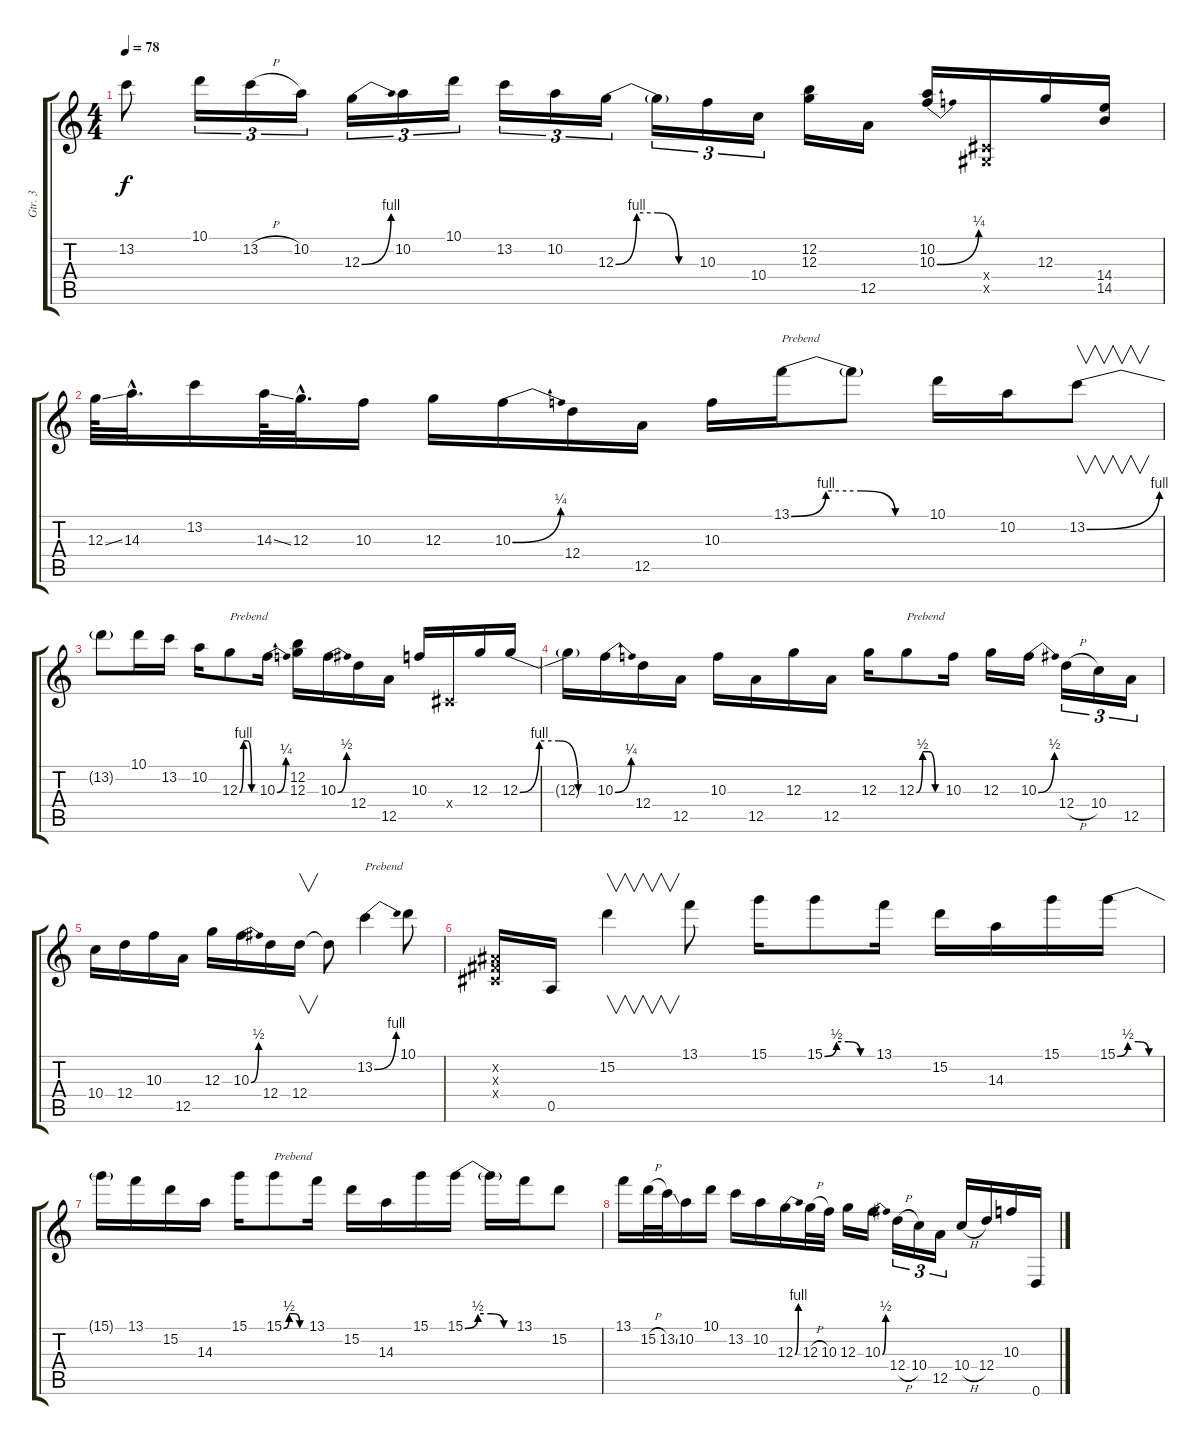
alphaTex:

\track ("Gtr. 3" "Gtr. 3") {instrument overdrivenguitar}
\staff {score tabs}
\tuning (E4 B3 G3 D3 A2 D2) {hide}
\ts (4 4)
\tempo 78
\clef g2
\ks c
13.2{t}.8{dy f} 10.1.16{tu (3 2)} 13.2{h}.16{tu (3 2)} 10.2.16{tu (3 2)} 12.3{be (bend 0 0 60 4)}.16{tu (3 2)} 10.2.16{tu (3 2)} 10.1.16{tu (3 2)} 13.2.16{tu (3 2)} 10.2.16{tu (3 2)} 12.3{be (custom 0 0 15 4 30 4 45 0 60 0)}.16{tu (3 2)} 12.3{t}.16{tu (3 2)} 10.3.16{tu (3 2)} 10.4.16{tu (3 2)} (12.2 12.3).16 12.5.16 (10.2 10.3{be (bend 0 0 60 1)}).16 (-1.4{x} -1.5{x}).16 12.3.16 (14.4 14.5).16 |
12.3{ss}.64 14.3{hac}.32{d} 13.2.16 14.3{ss}.64 12.3{hac}.32{d} 10.3.16 12.3.16 10.3{be (bend 0 0 60 1)}.16 12.4.16 12.5.16 10.3.16 13.1{be (custom 0 0 15 4 30 4 45 0 60 0)}.16{txt "Prebend"} 13.1{t}.8 10.1.16 10.2.16 13.2{be (bend 0 0 60 4)}.8{v} |
13.2{t}.8 10.1.16 13.2.16 10.2.16 12.3{be (custom 0 0 15 4 30 4 45 0 60 0)}.8{txt "Prebend"} 10.3{be (bend 0 0 60 1)}.16 (12.2 12.3).16 10.3{be (bend 0 0 60 2)}.16 12.4.16 12.5.16 10.3.16 -1.4{x}.16 12.3.16 12.3{be (custom 0 0 15 4 30 4 45 0 60 0)}.16 |
12.3{t}.16 10.3{be (bend 0 0 60 1)}.16 12.4.16 12.5.16 10.3.16 12.5.16 12.3.16 12.5.16 12.3.16 12.3{be (custom 0 0 15 2 30 2 45 0 60 0)}.8{txt "Prebend"} 10.3.16 12.3.16 10.3{be (bend 0 0 60 2)}.16 12.4{h}.16{tu (3 2)} 10.4.16{tu (3 2)} 12.5.16{tu (3 2)} |
10.4.16 12.4.16 10.3.16 12.5.16 12.3.16 10.3{be (bend 0 0 60 2)}.16 12.4.16 12.4.16{v} 12.4{t}.8 13.2{be (bend 0 0 60 4)}.4{txt "Prebend"} 10.1.8 |
(-1.2{x} -1.3{x} -1.4{x}).16 0.5.16 15.2.4{v} 13.1.8 15.1.16 15.1{be (custom 0 0 15 2 30 2 45 0 60 0)}.8 13.1.16 15.2.16 14.3.16 15.1.16 15.1{be (custom 0 0 15 2 30 2 45 0 60 0)}.16 |
15.1{t}.16 13.1.16 15.2.16 14.3.16 15.1.16 15.1{be (custom 0 0 15 2 30 2 45 0 60 0)}.8{txt "Prebend"} 13.1.16 15.2.16 14.3.16 15.1.16 15.1{be (custom 0 0 15 2 30 2 45 0 60 0)}.16 15.1{t}.16 13.1.16 15.2.8 |
13.1.16 15.2{h}.32 13.2{ss}.32 10.2.16 10.1.16 13.2.16 10.2.16 12.3{be (bend 0 0 60 4)}.16 12.3{h}.32 10.3.32 12.3.16 10.3{be (bend 0 0 60 2)}.16 12.4{h}.16{tu (3 2)} 10.4.16{tu (3 2)} 12.5.16{tu (3 2)} 10.4{h}.16 12.4.16 10.3.16 0.6.16
